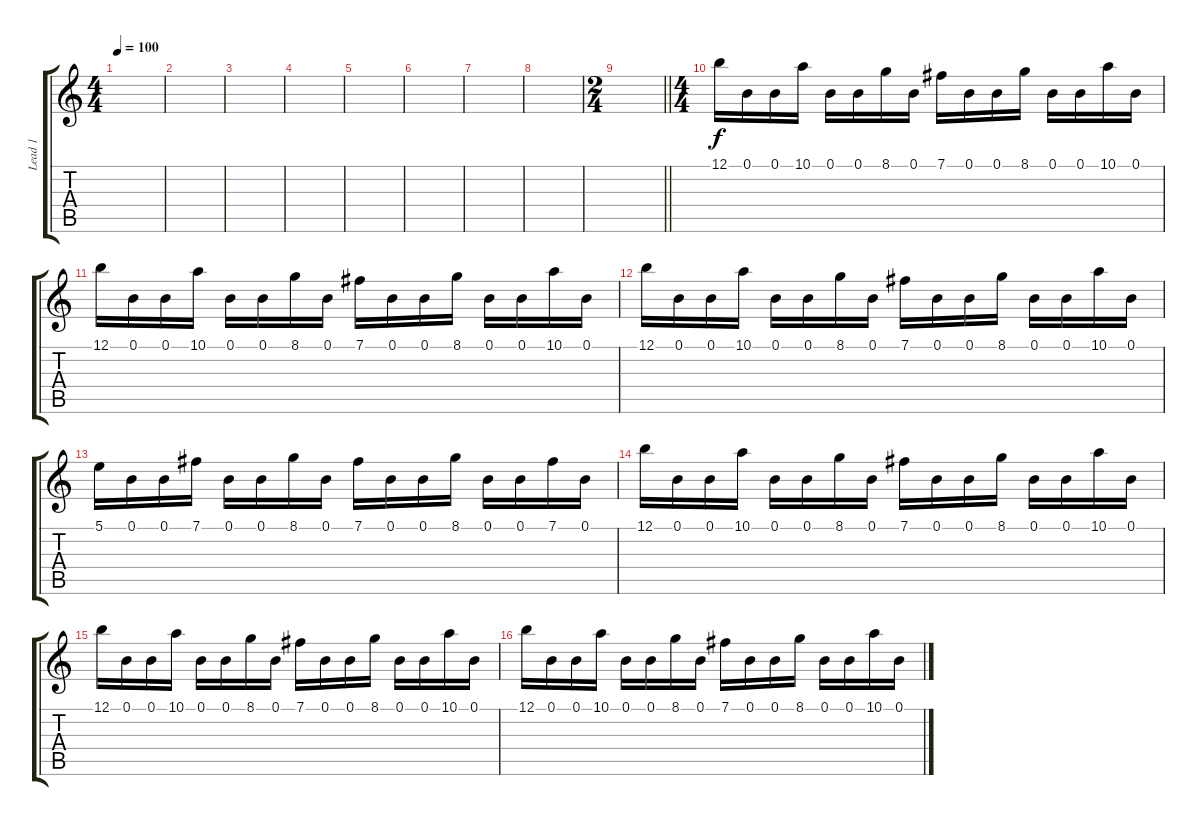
\track ("Lead 1" "Lead 1") {instrument overdrivenguitar}
\staff {score tabs}
\tuning (B3 Gb3 D3 A2 E2 B1) {hide}
\ts (4 4)
\tempo 100
\clef g2
\ks c
|
|
|
|
|
|
|
|
\ts (2 4)
\barLineRight lightlight
|
\ts (4 4)
12.1.16 0.1.16 0.1.16 10.1.16 0.1.16 0.1.16 8.1.16 0.1.16 7.1.16 0.1.16 0.1.16 8.1.16 0.1.16 0.1.16 10.1.16 0.1.16 |
12.1.16 0.1.16 0.1.16 10.1.16 0.1.16 0.1.16 8.1.16 0.1.16 7.1.16 0.1.16 0.1.16 8.1.16 0.1.16 0.1.16 10.1.16 0.1.16 |
12.1.16 0.1.16 0.1.16 10.1.16 0.1.16 0.1.16 8.1.16 0.1.16 7.1.16 0.1.16 0.1.16 8.1.16 0.1.16 0.1.16 10.1.16 0.1.16 |
5.1.16 0.1.16 0.1.16 7.1.16 0.1.16 0.1.16 8.1.16 0.1.16 7.1.16 0.1.16 0.1.16 8.1.16 0.1.16 0.1.16 7.1.16 0.1.16 |
12.1.16 0.1.16 0.1.16 10.1.16 0.1.16 0.1.16 8.1.16 0.1.16 7.1.16 0.1.16 0.1.16 8.1.16 0.1.16 0.1.16 10.1.16 0.1.16 |
12.1.16 0.1.16 0.1.16 10.1.16 0.1.16 0.1.16 8.1.16 0.1.16 7.1.16 0.1.16 0.1.16 8.1.16 0.1.16 0.1.16 10.1.16 0.1.16 |
12.1.16 0.1.16 0.1.16 10.1.16 0.1.16 0.1.16 8.1.16 0.1.16 7.1.16 0.1.16 0.1.16 8.1.16 0.1.16 0.1.16 10.1.16 0.1.16
